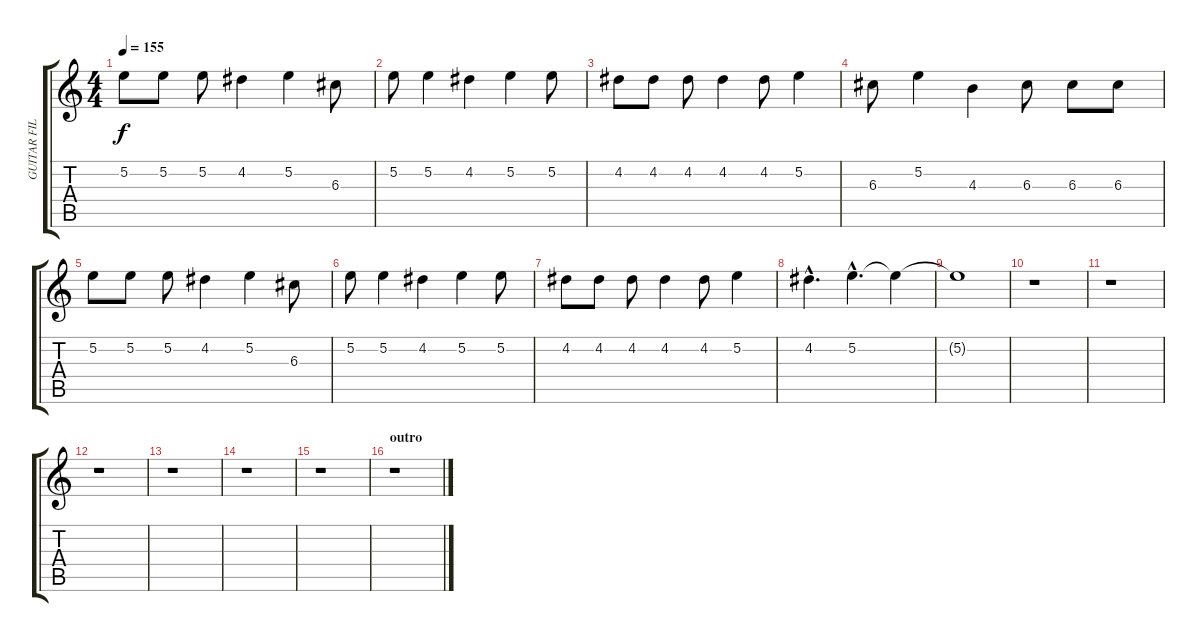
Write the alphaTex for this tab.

\track ("GUITAR FILL" "GUITAR FIL") {instrument distortionguitar}
\staff {score tabs}
\tuning (E4 B3 G3 D3 A2 E2) {hide}
\ts (4 4)
\tempo 155
\clef g2
\ks c
5.2.8{dy f} 5.2.8 5.2.8 4.2.4 5.2.4 6.3.8 |
5.2.8 5.2.4 4.2.4 5.2.4 5.2.8 |
4.2.8 4.2.8 4.2.8 4.2.4 4.2.8 5.2.4 |
6.3.8 5.2.4 4.3.4 6.3.8 6.3.8 6.3.8 |
5.2.8 5.2.8 5.2.8 4.2.4 5.2.4 6.3.8 |
5.2.8 5.2.4 4.2.4 5.2.4 5.2.8 |
4.2.8 4.2.8 4.2.8 4.2.4 4.2.8 5.2.4 |
4.2{hac}.4{d} 5.2{hac}.4{d} 5.2{t}.4 |
5.2{t}.1 |
r.1 |
r.1 |
r.1 |
r.1 |
r.1 |
r.1 |
\section ("" "outro")
r.1
